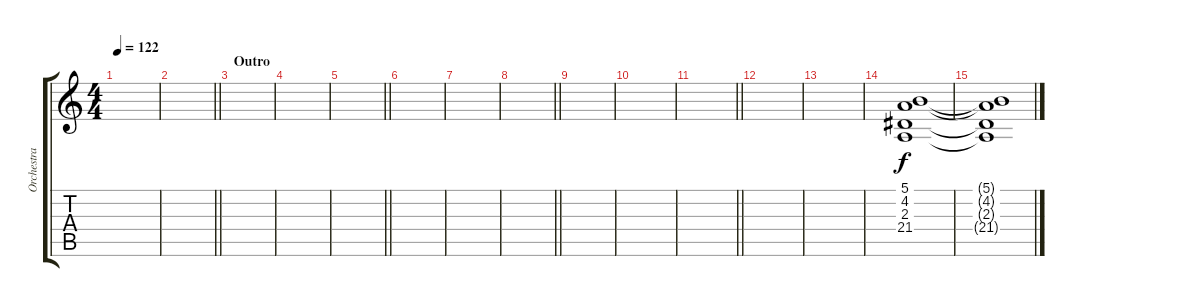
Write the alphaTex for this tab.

\track ("Orchestra" "Orchestra") {instrument stringensemble1}
\staff {score tabs}
\tuning (E4 B3 G3 D3 A2 E2) {hide}
\ts (4 4)
\tempo 122
\clef g2
\ks c
|
\barLineRight lightlight
|
\section ("" "Outro")
|
|
\barLineRight lightlight
|
\section ("" "")
|
|
\barLineRight lightlight
|
\section ("" "")
|
|
\barLineRight lightlight
|
\section ("" "")
|
|
(5.1 4.2 2.3 21.4).1 |
(5.1{t} 4.2{t} 2.3{t} 21.4{t}).1
